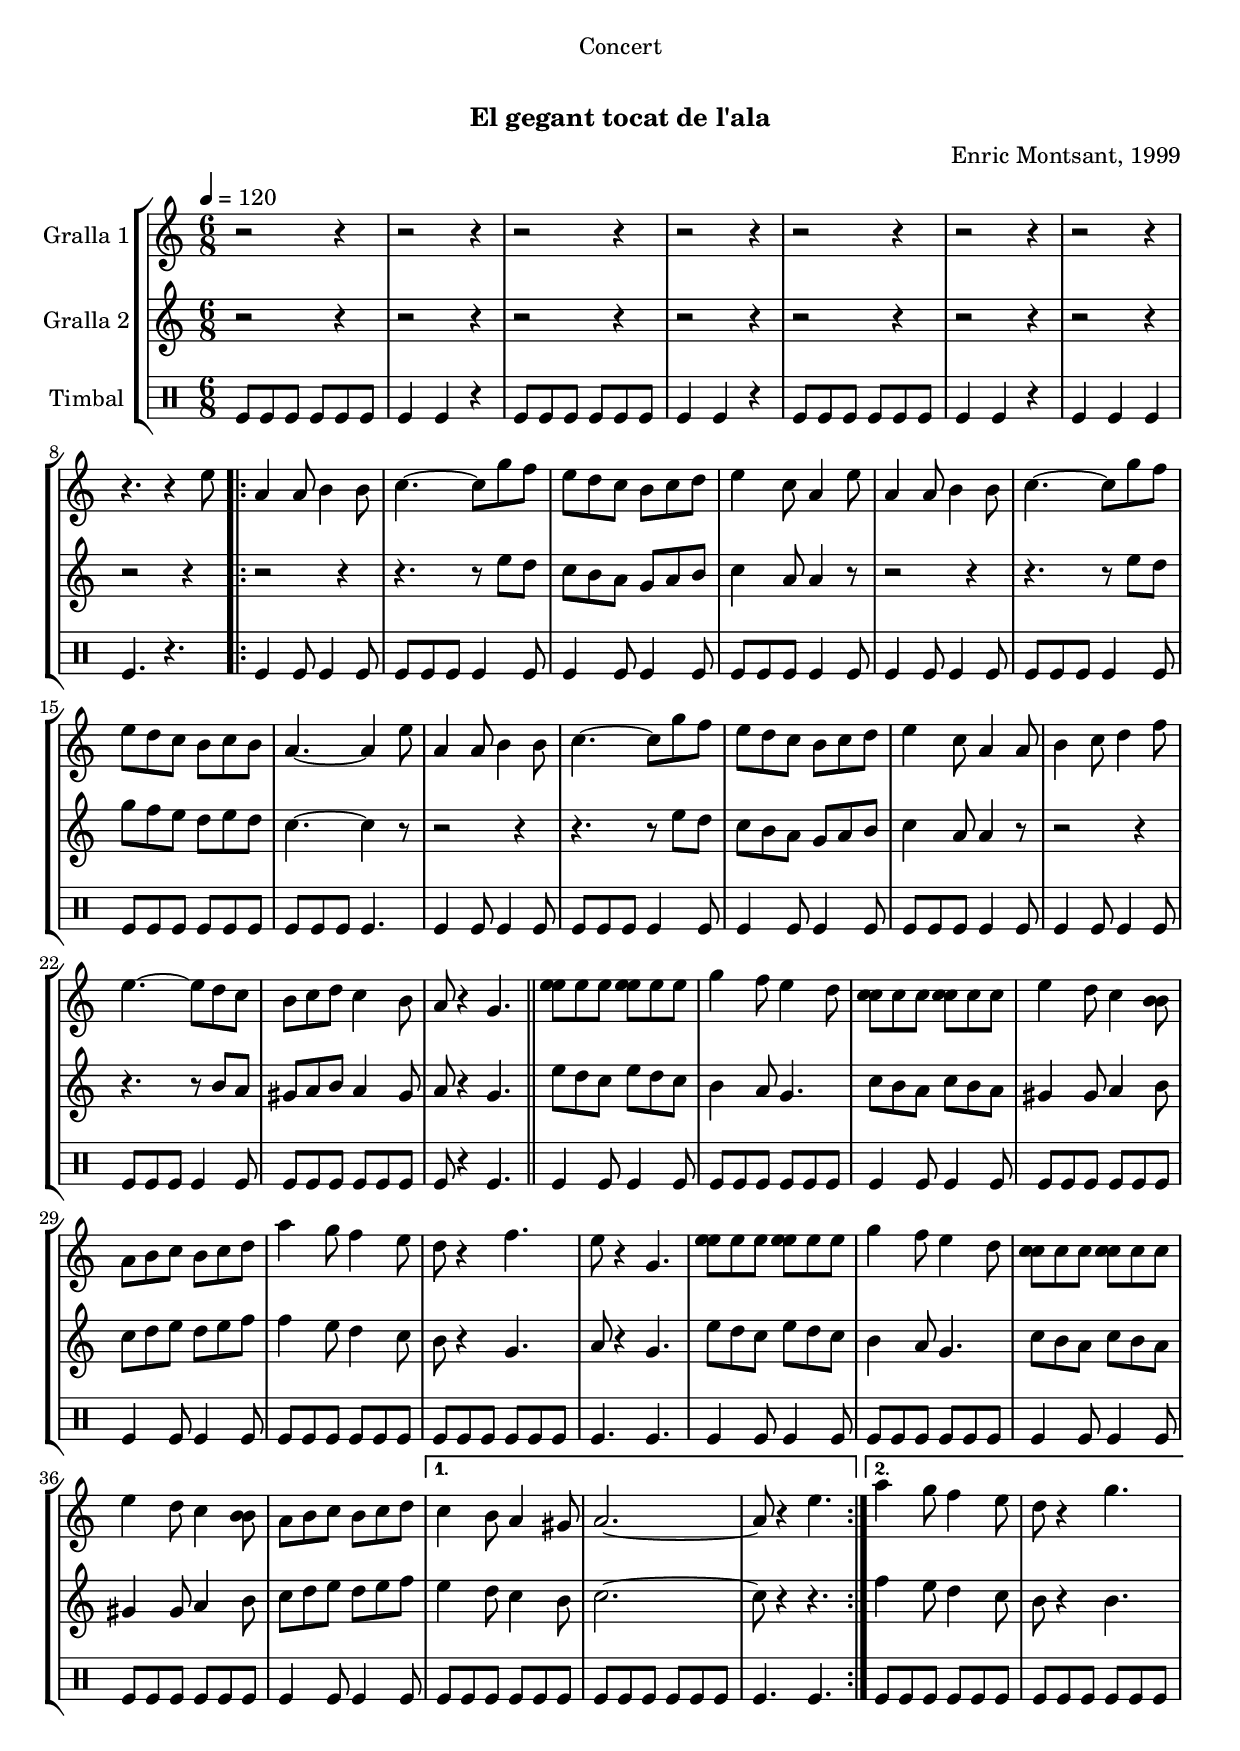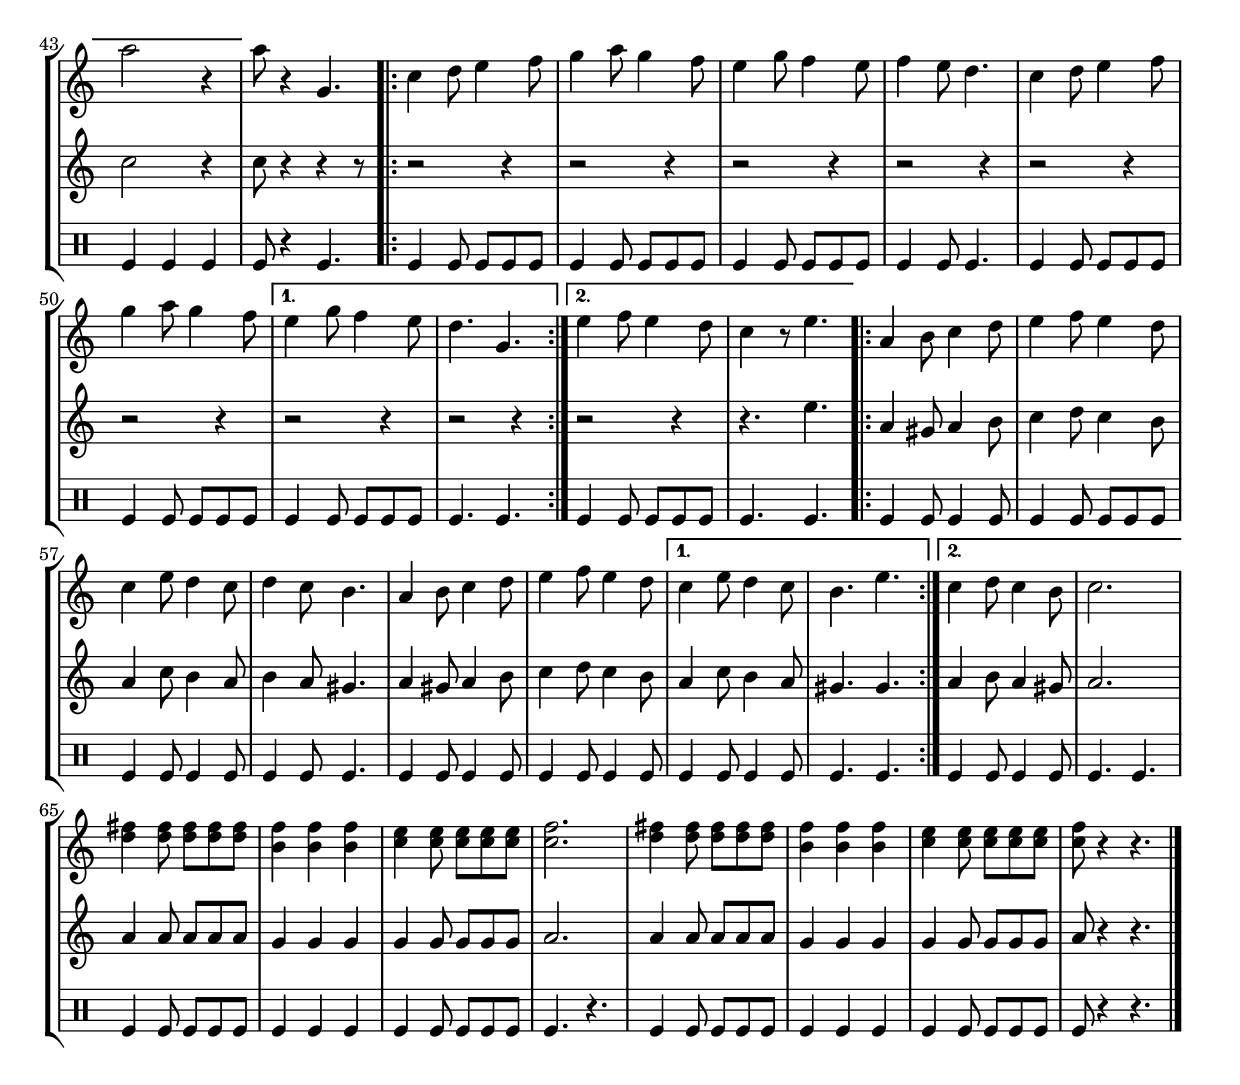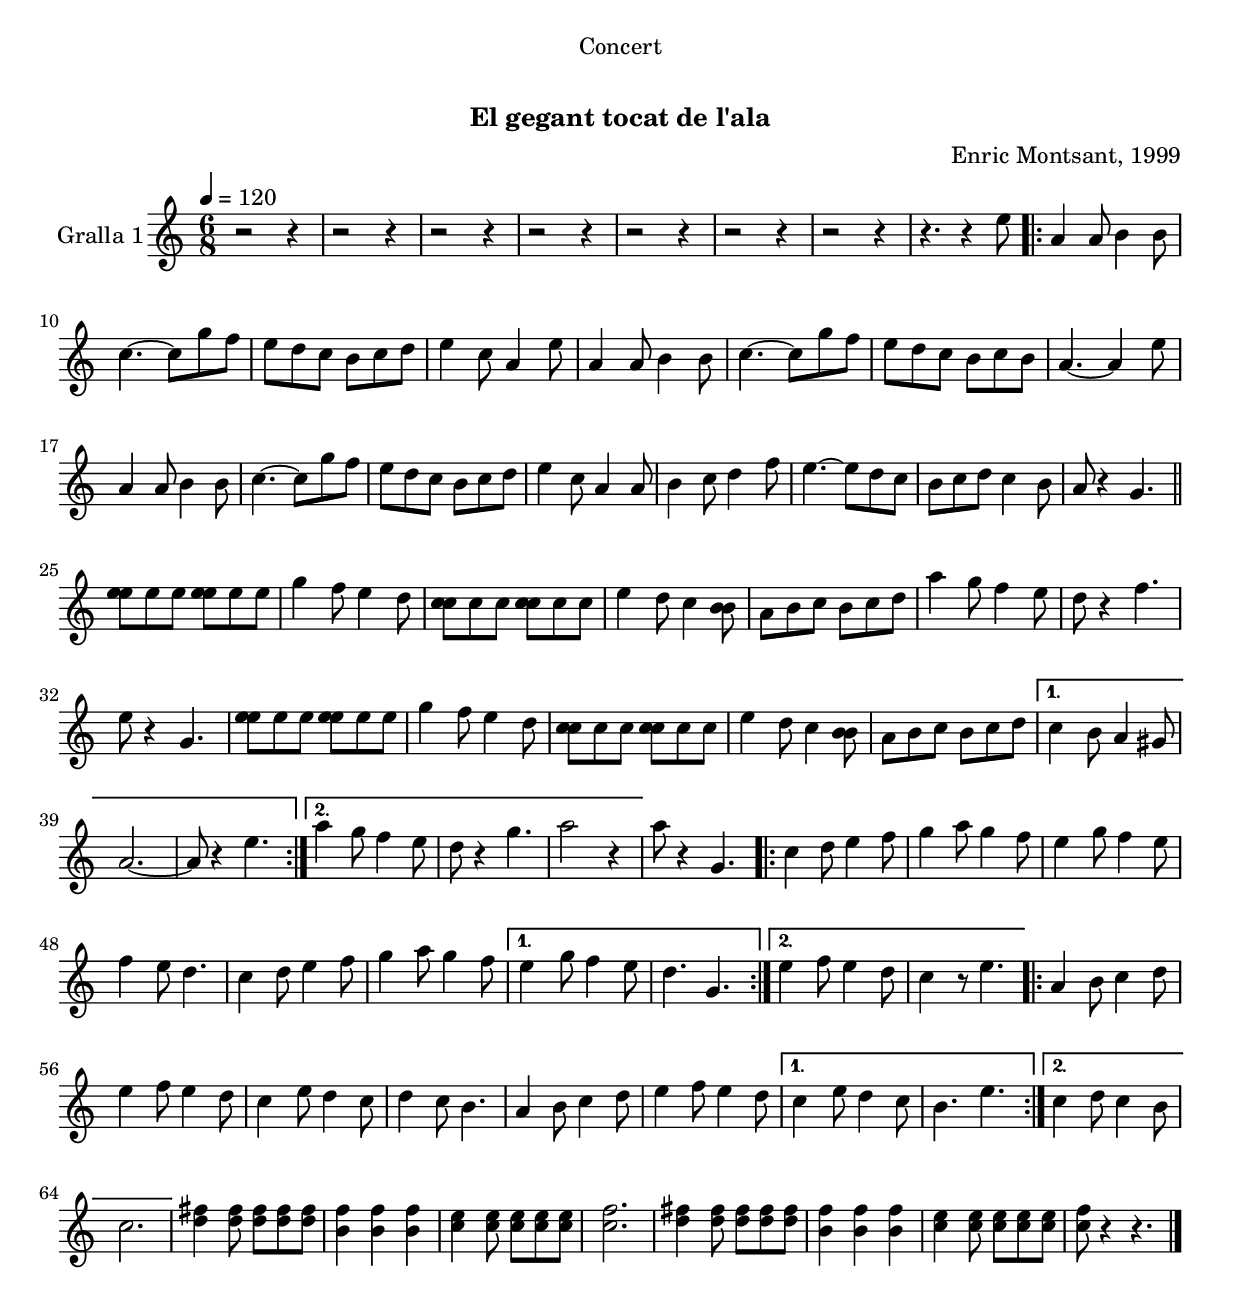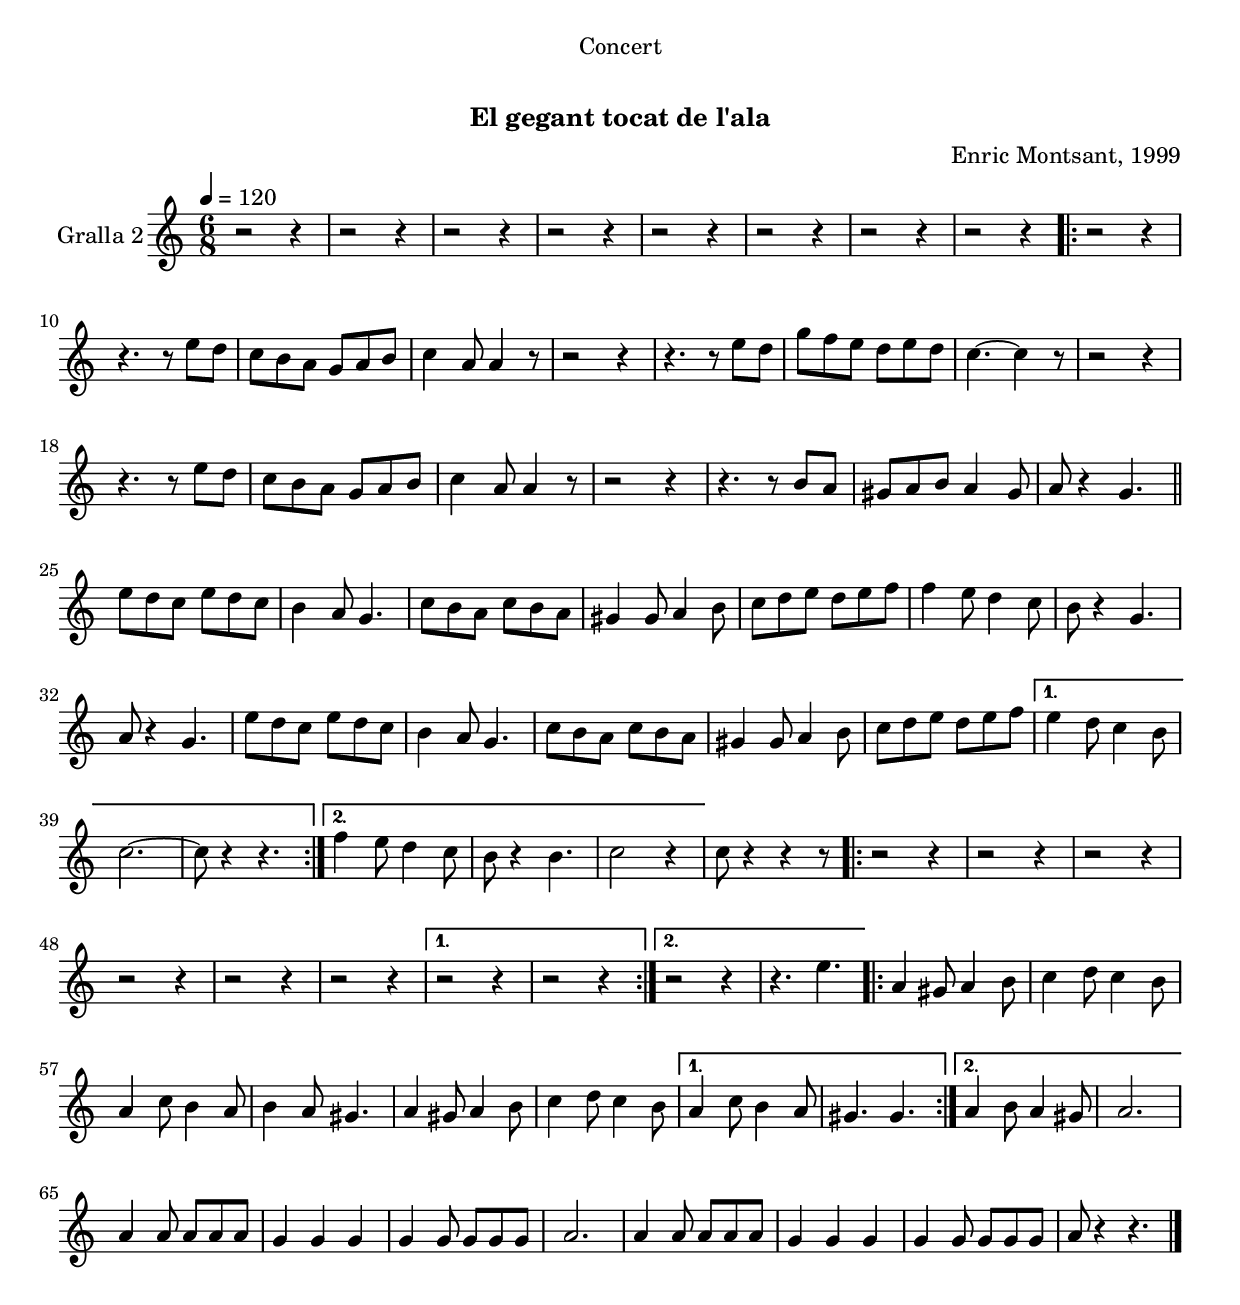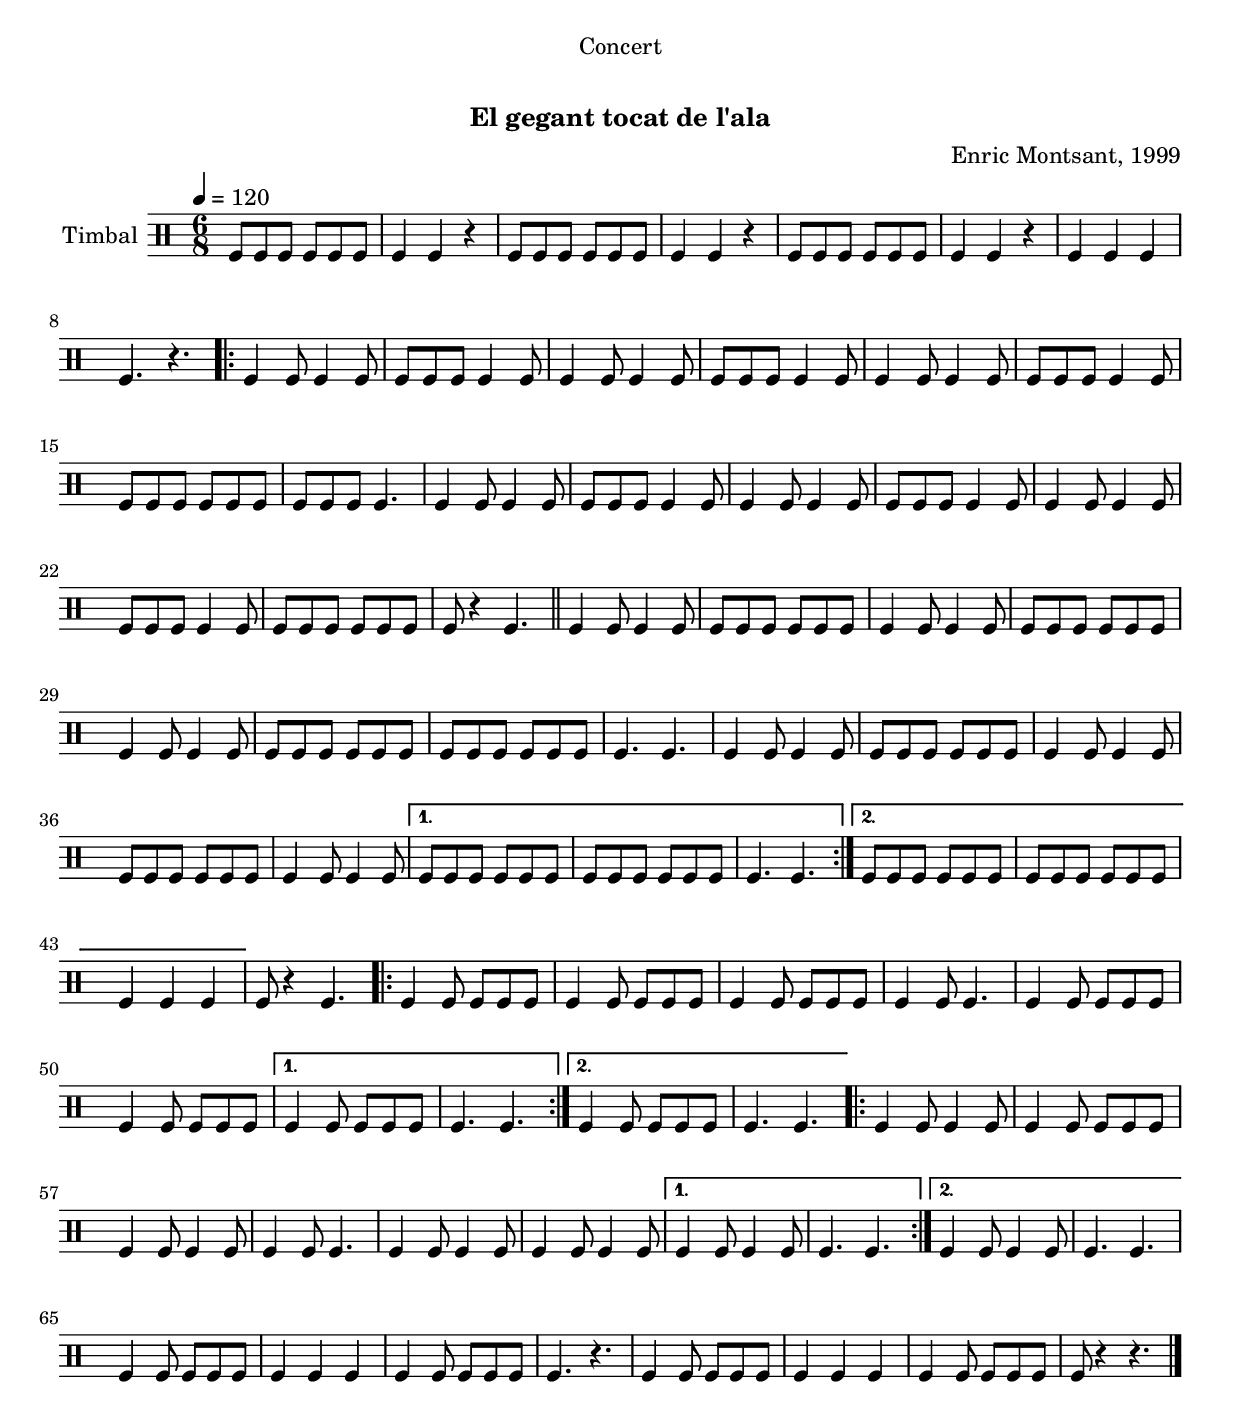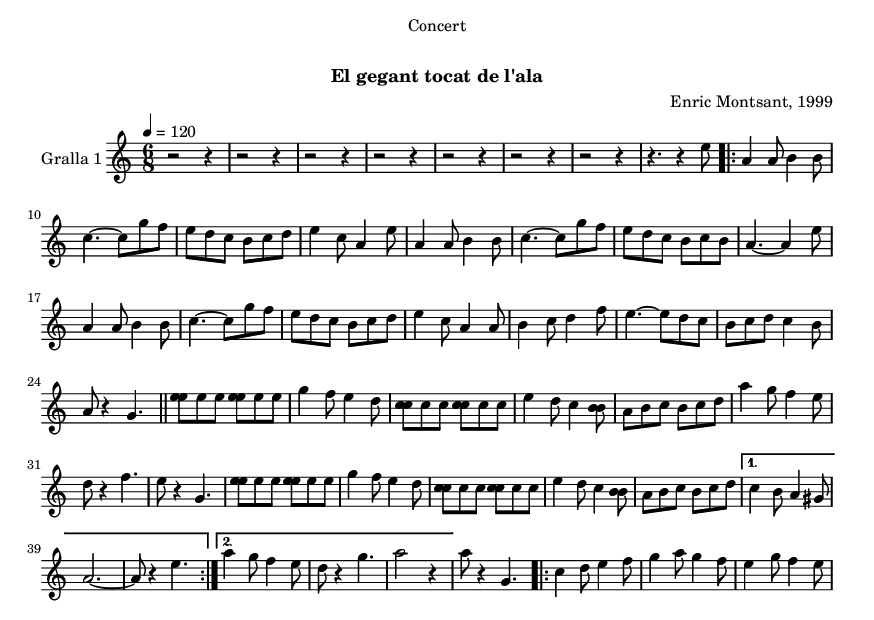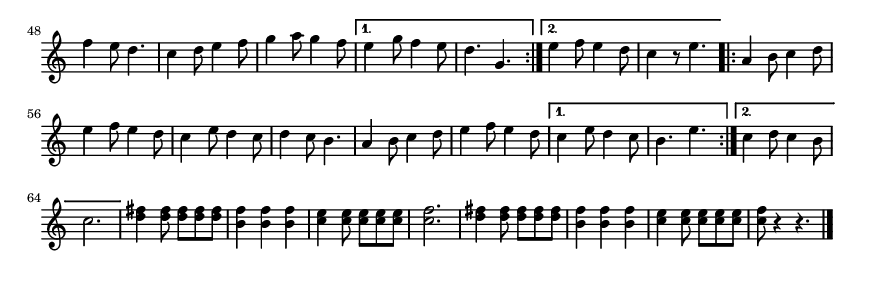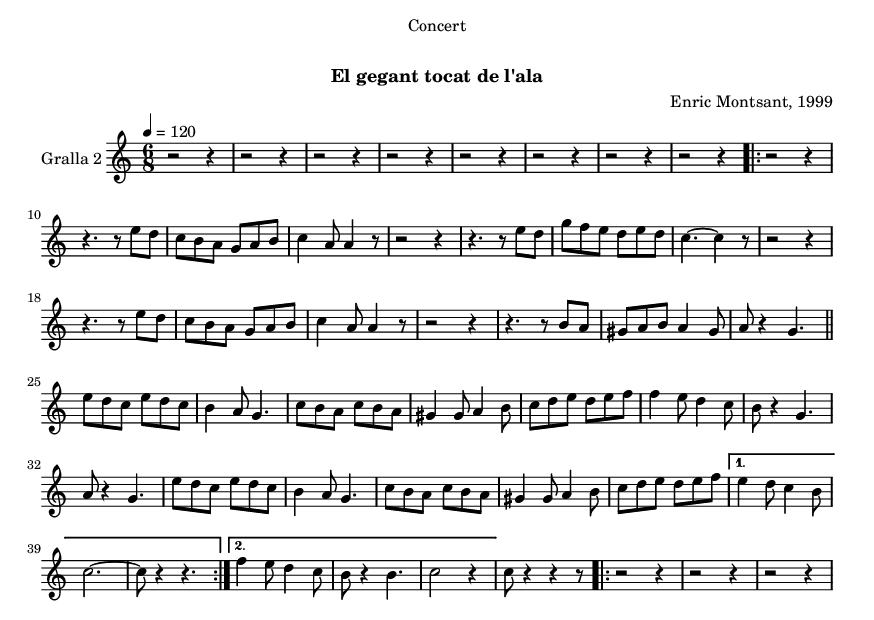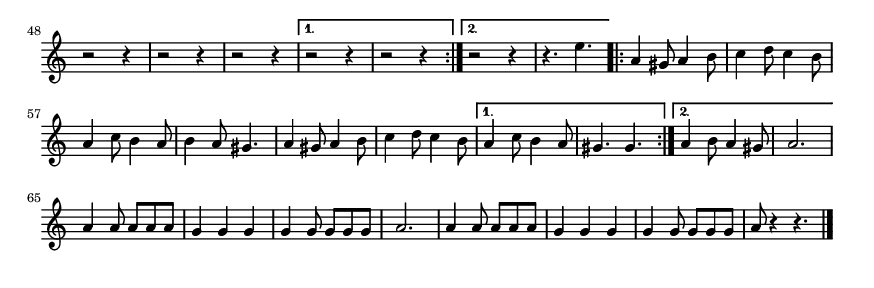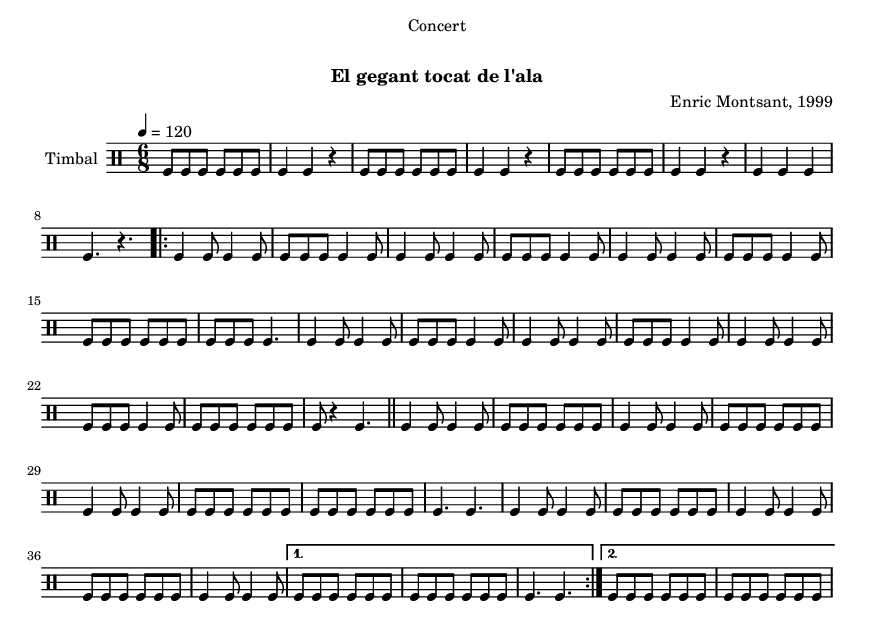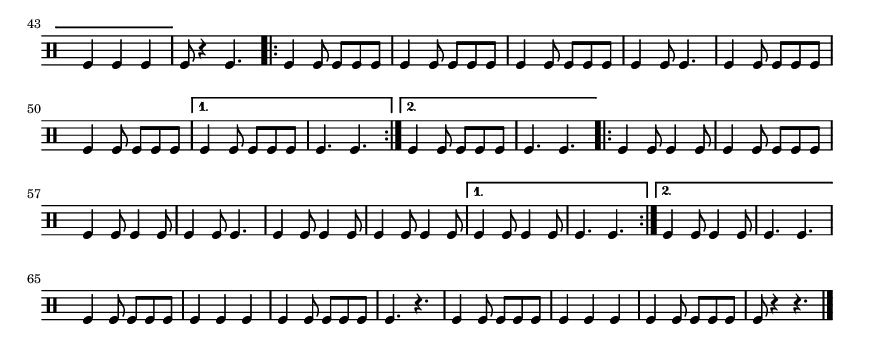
\version "2.16.0"

\header {
  dedication="Concert"
  title="                  "
  subtitle="El gegant tocat de l'ala"
  subsubtitle=""
  poet=""
  meter=""
  piece=""
  composer="Enric Montsant, 1999"
  arranger=""
  opus=""
  instrument=""
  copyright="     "
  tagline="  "
}

liniaroAa =
\relative e''
{
  \tempo 4=120
  \clef treble
  \key c \major
  \time 6/8
  r2 r4  |
  r2 r4  |
  r2 r4  |
  r2 r4  |
  %05
  r2 r4  |
  r2 r4  |
  r2 r4  |
  r4. r4 e8  |
  \repeat volta 2 { a,4 a8 b4 b8  |
  %10
  c4. ~ c8 g' f  |
  e8 d c b c d  |
  e4 c8 a4 e'8  |
  a,4 a8 b4 b8  |
  c4. ~ c8 g' f  |
  %15
  e8 d c b c b  |
  a4. ~ a4 e'8  |
  a,4 a8 b4 b8  |
  c4. ~ c8 g' f  |
  e8 d c b c d  |
  %20
  e4 c8 a4 a8  |
  b4 c8 d4 f8  |
  e4. ~ e8 d c  |
  b8 c d c4 b8  |
  a8 r4 g4.  \bar "||"
  %25
  <e' e>8 e e <e e> e e  |
  g4 f8 e4 d8  |
  <c c>8 c c <c c> c c  |
  e4 d8 c4 <b b>8  |
  a8 b c b c d  |
  %30
  a'4 g8 f4 e8  |
  d8 r4 f4.  |
  e8 r4 g,4.  |
  <e' e>8 e e <e e> e e  |
  g4 f8 e4 d8  |
  %35
  <c c>8 c c <c c> c c  |
  e4 d8 c4 <b b>8  |
  a8 b c b c d }
  \alternative { { c4 b8 a4 gis8  |
  a2. ~  |
  %40
  a8 r4 e'4. }
  { a4 g8 f4 e8  |
  d8 r4 g4.  |
  a2 r4 } } % kompletite
  a8 r4 g,4.  |
  %45
  \repeat volta 2 { c4 d8 e4 f8  |
  g4 a8 g4 f8  |
  e4 g8 f4 e8  |
  f4 e8 d4.  |
  c4 d8 e4 f8  |
  %50
  g4 a8 g4 f8 }
  \alternative { { e4 g8 f4 e8  |
  d4. g, }
  { e'4 f8 e4 d8  |
  c4 r8 e4. } }
  %55
  \repeat volta 2 { a,4 b8 c4 d8  |
  e4 f8 e4 d8  |
  c4 e8 d4 c8  |
  d4 c8 b4.  |
  a4 b8 c4 d8  |
  %60
  e4 f8 e4 d8 }
  \alternative { { c4 e8 d4 c8  |
  b4. e }
  { c4 d8 c4 b8  |
  c2. } }
  %65
  <d fis>4 <d fis>8 <d fis> <d fis> <d fis>  |
  <b f'>4 <b f'> <b f'>  |
  <c e>4 <c e>8 <c e> <c e> <c e>  |
  <c f>2.  |
  <d fis>4 <d fis>8 <d fis> <d fis> <d fis>  |
  %70
  <b f'>4 <b f'> <b f'>  |
  <c e>4 <c e>8 <c e> <c e> <c e>  |
  <c f>8 r4 r4.  \bar "|."
}

liniaroAb =
\relative e''
{
  \tempo 4=120
  \clef treble
  \key c \major
  \time 6/8
  r2 r4  |
  r2 r4  |
  r2 r4  |
  r2 r4  |
  %05
  r2 r4  |
  r2 r4  |
  r2 r4  |
  r2 r4  |
  \repeat volta 2 { r2 r4  |
  %10
  r4. r8 e d  |
  c8 b a g a b  |
  c4 a8 a4 r8  |
  r2 r4  |
  r4. r8 e' d  |
  %15
  g8 f e d e d  |
  c4. ~ c4 r8  |
  r2 r4  |
  r4. r8 e d  |
  c8 b a g a b  |
  %20
  c4 a8 a4 r8  |
  r2 r4  |
  r4. r8 b a  |
  gis8 a b a4 gis8  |
  a8 r4 g4.  \bar "||"
  %25
  e'8 d c e d c  |
  b4 a8 g4.  |
  c8 b a c b a  |
  gis4 gis8 a4 b8  |
  c8 d e d e f  |
  %30
  f4 e8 d4 c8  |
  b8 r4 g4.  |
  a8 r4 g4.  |
  e'8 d c e d c  |
  b4 a8 g4.  |
  %35
  c8 b a c b a  |
  gis4 gis8 a4 b8  |
  c8 d e d e f }
  \alternative { { e4 d8 c4 b8  |
  c2. ~  |
  %40
  c8 r4 r4. }
  { f4 e8 d4 c8  |
  b8 r4 b4.  |
  c2 r4 } } % kompletite
  c8 r4 r4 r8  | % kompletite
  %45
  \repeat volta 2 { r2 r4  |
  r2 r4  |
  r2 r4  |
  r2 r4  |
  r2 r4  |
  %50
  r2 r4 }
  \alternative { { r2 r4  |
  r2 r4 }
  { r2 r4  |
  r4. e } }
  %55
  \repeat volta 2 { a,4 gis8 a4 b8  |
  c4 d8 c4 b8  |
  a4 c8 b4 a8  |
  b4 a8 gis4.  |
  a4 gis8 a4 b8  |
  %60
  c4 d8 c4 b8 }
  \alternative { { a4 c8 b4 a8  |
  gis4. gis }
  { a4 b8 a4 gis8  |
  a2. } }
  %65
  a4 a8 a a a  |
  g4 g g  |
  g4 g8 g g g  |
  a2.  |
  a4 a8 a a a  |
  %70
  g4 g g  |
  g4 g8 g g g  |
  a8 r4 r4.  \bar "|."
}

liniaroAc =
\drummode
{
  \tempo 4=120
  \time 6/8
  tomfl8 tomfl tomfl tomfl tomfl tomfl  |
  tomfl4 tomfl r  |
  tomfl8 tomfl tomfl tomfl tomfl tomfl  |
  tomfl4 tomfl r  |
  %05
  tomfl8 tomfl tomfl tomfl tomfl tomfl  |
  tomfl4 tomfl r  |
  tomfl4 tomfl tomfl  |
  tomfl4. r  |
  \repeat volta 2 { tomfl4 tomfl8 tomfl4 tomfl8  |
  %10
  tomfl8 tomfl tomfl tomfl4 tomfl8  |
  tomfl4 tomfl8 tomfl4 tomfl8  |
  tomfl8 tomfl tomfl tomfl4 tomfl8  |
  tomfl4 tomfl8 tomfl4 tomfl8  |
  tomfl8 tomfl tomfl tomfl4 tomfl8  |
  %15
  tomfl8 tomfl tomfl tomfl tomfl tomfl  |
  tomfl8 tomfl tomfl tomfl4.  |
  tomfl4 tomfl8 tomfl4 tomfl8  |
  tomfl8 tomfl tomfl tomfl4 tomfl8  |
  tomfl4 tomfl8 tomfl4 tomfl8  |
  %20
  tomfl8 tomfl tomfl tomfl4 tomfl8  |
  tomfl4 tomfl8 tomfl4 tomfl8  |
  tomfl8 tomfl tomfl tomfl4 tomfl8  |
  tomfl8 tomfl tomfl tomfl tomfl tomfl  |
  tomfl8 r4 tomfl4.  \bar "||"
  %25
  tomfl4 tomfl8 tomfl4 tomfl8  |
  tomfl8 tomfl tomfl tomfl tomfl tomfl  |
  tomfl4 tomfl8 tomfl4 tomfl8  |
  tomfl8 tomfl tomfl tomfl tomfl tomfl  |
  tomfl4 tomfl8 tomfl4 tomfl8  |
  %30
  tomfl8 tomfl tomfl tomfl tomfl tomfl  |
  tomfl8 tomfl tomfl tomfl tomfl tomfl  |
  tomfl4. tomfl  |
  tomfl4 tomfl8 tomfl4 tomfl8  |
  tomfl8 tomfl tomfl tomfl tomfl tomfl  |
  %35
  tomfl4 tomfl8 tomfl4 tomfl8  |
  tomfl8 tomfl tomfl tomfl tomfl tomfl  |
  tomfl4 tomfl8 tomfl4 tomfl8 }
  \alternative { { tomfl8 tomfl tomfl tomfl tomfl tomfl  |
  tomfl8 tomfl tomfl tomfl tomfl tomfl  |
  %40
  tomfl4. tomfl }
  { tomfl8 tomfl tomfl tomfl tomfl tomfl  |
  tomfl8 tomfl tomfl tomfl tomfl tomfl  |
  tomfl4 tomfl tomfl } }
  tomfl8 r4 tomfl4.  |
  %45
  \repeat volta 2 { tomfl4 tomfl8 tomfl tomfl tomfl  |
  tomfl4 tomfl8 tomfl tomfl tomfl  |
  tomfl4 tomfl8 tomfl tomfl tomfl  |
  tomfl4 tomfl8 tomfl4.  |
  tomfl4 tomfl8 tomfl tomfl tomfl  |
  %50
  tomfl4 tomfl8 tomfl tomfl tomfl }
  \alternative { { tomfl4 tomfl8 tomfl tomfl tomfl  |
  tomfl4. tomfl }
  { tomfl4 tomfl8 tomfl tomfl tomfl  |
  tomfl4. tomfl } }
  %55
  \repeat volta 2 { tomfl4 tomfl8 tomfl4 tomfl8  |
  tomfl4 tomfl8 tomfl tomfl tomfl  |
  tomfl4 tomfl8 tomfl4 tomfl8  |
  tomfl4 tomfl8 tomfl4.  |
  tomfl4 tomfl8 tomfl4 tomfl8  |
  %60
  tomfl4 tomfl8 tomfl4 tomfl8 }
  \alternative { { tomfl4 tomfl8 tomfl4 tomfl8  |
  tomfl4. tomfl }
  { tomfl4 tomfl8 tomfl4 tomfl8  |
  tomfl4. tomfl } }
  %65
  tomfl4 tomfl8 tomfl tomfl tomfl  |
  tomfl4 tomfl tomfl  |
  tomfl4 tomfl8 tomfl tomfl tomfl  |
  tomfl4. r  |
  tomfl4 tomfl8 tomfl tomfl tomfl  |
  %70
  tomfl4 tomfl tomfl  |
  tomfl4 tomfl8 tomfl tomfl tomfl  |
  tomfl8 r4 r4.  \bar "|."
}

\book {

\paper {
  print-page-number = false
}

\bookpart {
  \score {
    \new StaffGroup {
      \override Score.RehearsalMark #'self-alignment-X = #LEFT
      <<
        \new Staff \with {instrumentName = #"Gralla 1" } \liniaroAa
        \new Staff \with {instrumentName = #"Gralla 2" } \liniaroAb
        \new DrumStaff \with {instrumentName = #"Timbal" } \liniaroAc
      >>
    }
    \layout {}
  }\score { \unfoldRepeats
    \new StaffGroup {
      \override Score.RehearsalMark #'self-alignment-X = #LEFT
      <<
        \new Staff \with {instrumentName = #"Gralla 1" } \liniaroAa
        \new Staff \with {instrumentName = #"Gralla 2" } \liniaroAb
        \new DrumStaff \with {instrumentName = #"Timbal" } \liniaroAc
      >>
    }
    \midi {}
  }
}

\bookpart {
  \header {}
  \score {
    \new StaffGroup {
      \override Score.RehearsalMark #'self-alignment-X = #LEFT
      <<
        \new Staff \with {instrumentName = #"Gralla 1" } \liniaroAa
      >>
    }
    \layout {}
  }\score { \unfoldRepeats
    \new StaffGroup {
      \override Score.RehearsalMark #'self-alignment-X = #LEFT
      <<
        \new Staff \with {instrumentName = #"Gralla 1" } \liniaroAa
      >>
    }
    \midi {}
  }
}

\bookpart {
  \header {}
  \score {
    \new StaffGroup {
      \override Score.RehearsalMark #'self-alignment-X = #LEFT
      <<
        \new Staff \with {instrumentName = #"Gralla 2" } \liniaroAb
      >>
    }
    \layout {}
  }\score { \unfoldRepeats
    \new StaffGroup {
      \override Score.RehearsalMark #'self-alignment-X = #LEFT
      <<
        \new Staff \with {instrumentName = #"Gralla 2" } \liniaroAb
      >>
    }
    \midi {}
  }
}

\bookpart {
  \header {}
  \score {
    \new StaffGroup {
      \override Score.RehearsalMark #'self-alignment-X = #LEFT
      <<
        \new DrumStaff \with {instrumentName = #"Timbal" } \liniaroAc
      >>
    }
    \layout {}
  }\score { \unfoldRepeats
    \new StaffGroup {
      \override Score.RehearsalMark #'self-alignment-X = #LEFT
      <<
        \new DrumStaff \with {instrumentName = #"Timbal" } \liniaroAc
      >>
    }
    \midi {}
  }
}

}

\book {

\paper {
  print-page-number = false
  #(set-paper-size "a6landscape")
  #(layout-set-staff-size 14)
}

\bookpart {
  \header {}
  \score {
    \new StaffGroup {
      \override Score.RehearsalMark #'self-alignment-X = #LEFT
      <<
        \new Staff \with {instrumentName = #"Gralla 1" } \liniaroAa
      >>
    }
    \layout {}
  }
}

\bookpart {
  \header {}
  \score {
    \new StaffGroup {
      \override Score.RehearsalMark #'self-alignment-X = #LEFT
      <<
        \new Staff \with {instrumentName = #"Gralla 2" } \liniaroAb
      >>
    }
    \layout {}
  }
}

\bookpart {
  \header {}
  \score {
    \new StaffGroup {
      \override Score.RehearsalMark #'self-alignment-X = #LEFT
      <<
        \new DrumStaff \with {instrumentName = #"Timbal" } \liniaroAc
      >>
    }
    \layout {}
  }
}

}

